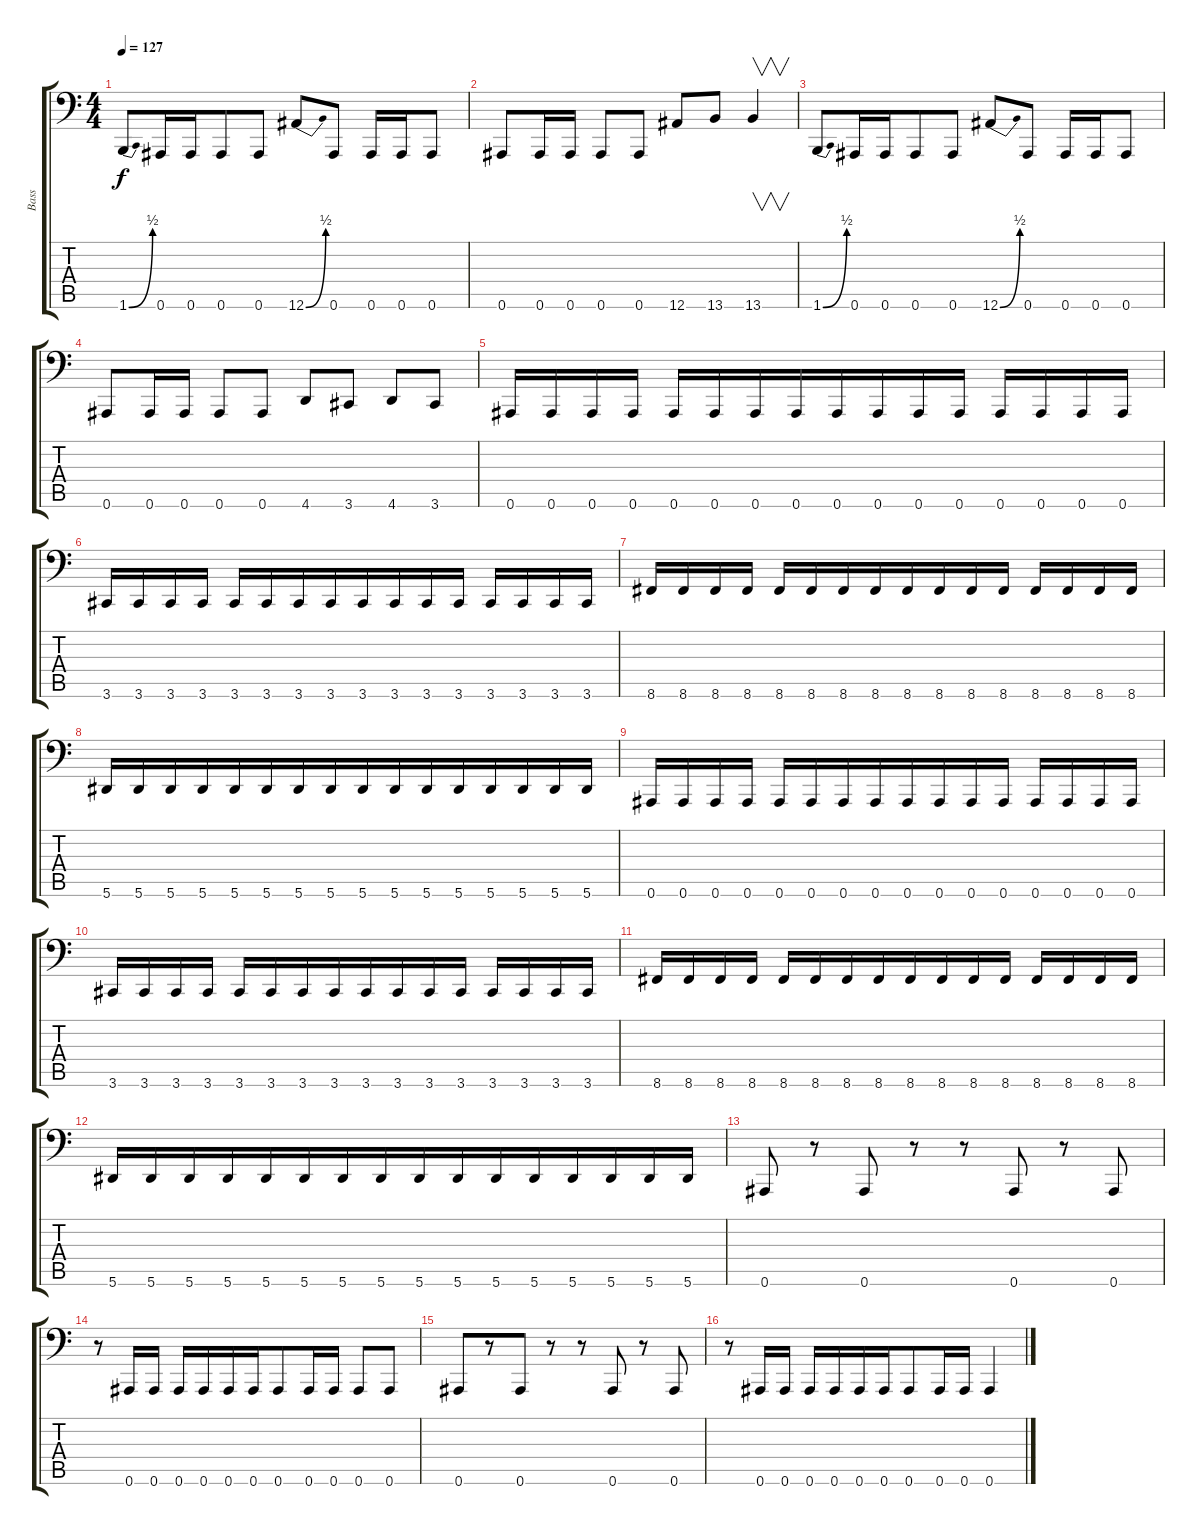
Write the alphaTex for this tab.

\track ("Bass" "Bass") {instrument electricbasspick}
\staff {score tabs}
\tuning (C3 G2 Eb2 Bb1 F1 Bb0) {hide}
\ts (4 4)
\tempo 127
\clef f4
\ks c
1.6{be (bend 0 0 60 2)}.8{dy f} 0.6.16 0.6.16{beam merge} 0.6.8 0.6.8 12.6{be (bend 0 0 60 2)}.8{beam merge} 0.6.8 0.6.16{beam merge} 0.6.16 0.6.8 |
0.6.8 0.6.16 0.6.16 0.6.8 0.6.8 12.6.8 13.6.8{beam merge} 13.6.4{v} |
1.6{be (bend 0 0 60 2)}.8 0.6.16 0.6.16{beam merge} 0.6.8 0.6.8 12.6{be (bend 0 0 60 2)}.8{beam merge} 0.6.8 0.6.16{beam merge} 0.6.16 0.6.8 |
0.6.8 0.6.16 0.6.16 0.6.8 0.6.8 4.6.8 3.6.8 4.6.8{beam merge} 3.6.8 |
0.6.16{beam merge} 0.6.16 0.6.16{beam merge} 0.6.16 0.6.16{beam merge} 0.6.16{beam merge} 0.6.16 0.6.16{beam merge} 0.6.16{beam merge} 0.6.16{beam merge} 0.6.16 0.6.16 0.6.16{beam merge} 0.6.16 0.6.16{beam merge} 0.6.16 |
3.6.16 3.6.16{beam merge} 3.6.16 3.6.16 3.6.16 3.6.16{beam merge} 3.6.16{beam merge} 3.6.16{beam merge} 3.6.16 3.6.16{beam merge} 3.6.16 3.6.16 3.6.16 3.6.16{beam merge} 3.6.16{beam merge} 3.6.16 |
8.6.16{beam merge} 8.6.16 8.6.16{beam merge} 8.6.16 8.6.16 8.6.16{beam merge} 8.6.16{beam merge} 8.6.16{beam merge} 8.6.16{beam merge} 8.6.16 8.6.16{beam merge} 8.6.16 8.6.16 8.6.16{beam merge} 8.6.16{beam merge} 8.6.16 |
5.6.16{beam merge} 5.6.16{beam merge} 5.6.16 5.6.16{beam merge} 5.6.16{beam merge} 5.6.16{beam merge} 5.6.16 5.6.16{beam merge} 5.6.16{beam merge} 5.6.16{beam merge} 5.6.16 5.6.16{beam merge} 5.6.16{beam merge} 5.6.16{beam merge} 5.6.16 5.6.16 |
0.6.16{beam merge} 0.6.16 0.6.16{beam merge} 0.6.16 0.6.16{beam merge} 0.6.16{beam merge} 0.6.16 0.6.16{beam merge} 0.6.16{beam merge} 0.6.16{beam merge} 0.6.16 0.6.16 0.6.16{beam merge} 0.6.16 0.6.16{beam merge} 0.6.16 |
3.6.16 3.6.16{beam merge} 3.6.16 3.6.16 3.6.16 3.6.16{beam merge} 3.6.16{beam merge} 3.6.16{beam merge} 3.6.16 3.6.16{beam merge} 3.6.16 3.6.16 3.6.16 3.6.16{beam merge} 3.6.16{beam merge} 3.6.16 |
8.6.16{beam merge} 8.6.16 8.6.16{beam merge} 8.6.16 8.6.16 8.6.16{beam merge} 8.6.16{beam merge} 8.6.16{beam merge} 8.6.16{beam merge} 8.6.16 8.6.16{beam merge} 8.6.16 8.6.16 8.6.16{beam merge} 8.6.16{beam merge} 8.6.16 |
5.6.16{beam merge} 5.6.16{beam merge} 5.6.16 5.6.16{beam merge} 5.6.16{beam merge} 5.6.16{beam merge} 5.6.16 5.6.16{beam merge} 5.6.16{beam merge} 5.6.16{beam merge} 5.6.16 5.6.16{beam merge} 5.6.16{beam merge} 5.6.16{beam merge} 5.6.16 5.6.16 |
0.6.8 r.8{beam merge} 0.6.8 r.8{beam merge} r.8 0.6.8 r.8{beam merge} 0.6.8 |
r.8 0.6.16 0.6.16 0.6.16 0.6.16 0.6.16 0.6.16{beam merge} 0.6.8 0.6.16 0.6.16 0.6.8{beam merge} 0.6.8 |
0.6.8{beam merge} r.8{beam merge} 0.6.8 r.8{beam merge} r.8 0.6.8 r.8{beam merge} 0.6.8 |
r.8 0.6.16 0.6.16 0.6.16 0.6.16 0.6.16 0.6.16{beam merge} 0.6.8 0.6.16 0.6.16 0.6.4
